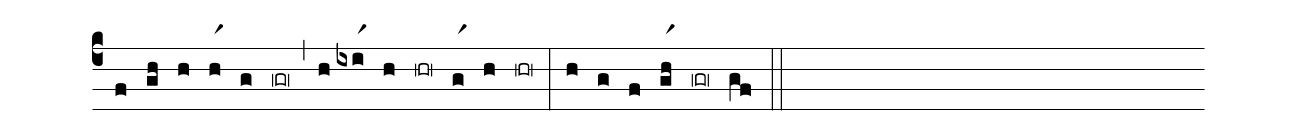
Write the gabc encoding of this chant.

%%
(c4)
(f) (gh) (h)
(hr1) (g) (gr0) (,)
(h) (ixir1) (h) (hr0) (gr1) (h) (hr0) (:)
(h) (g) (f) (ghr1) (gr0) (gf) (::)
